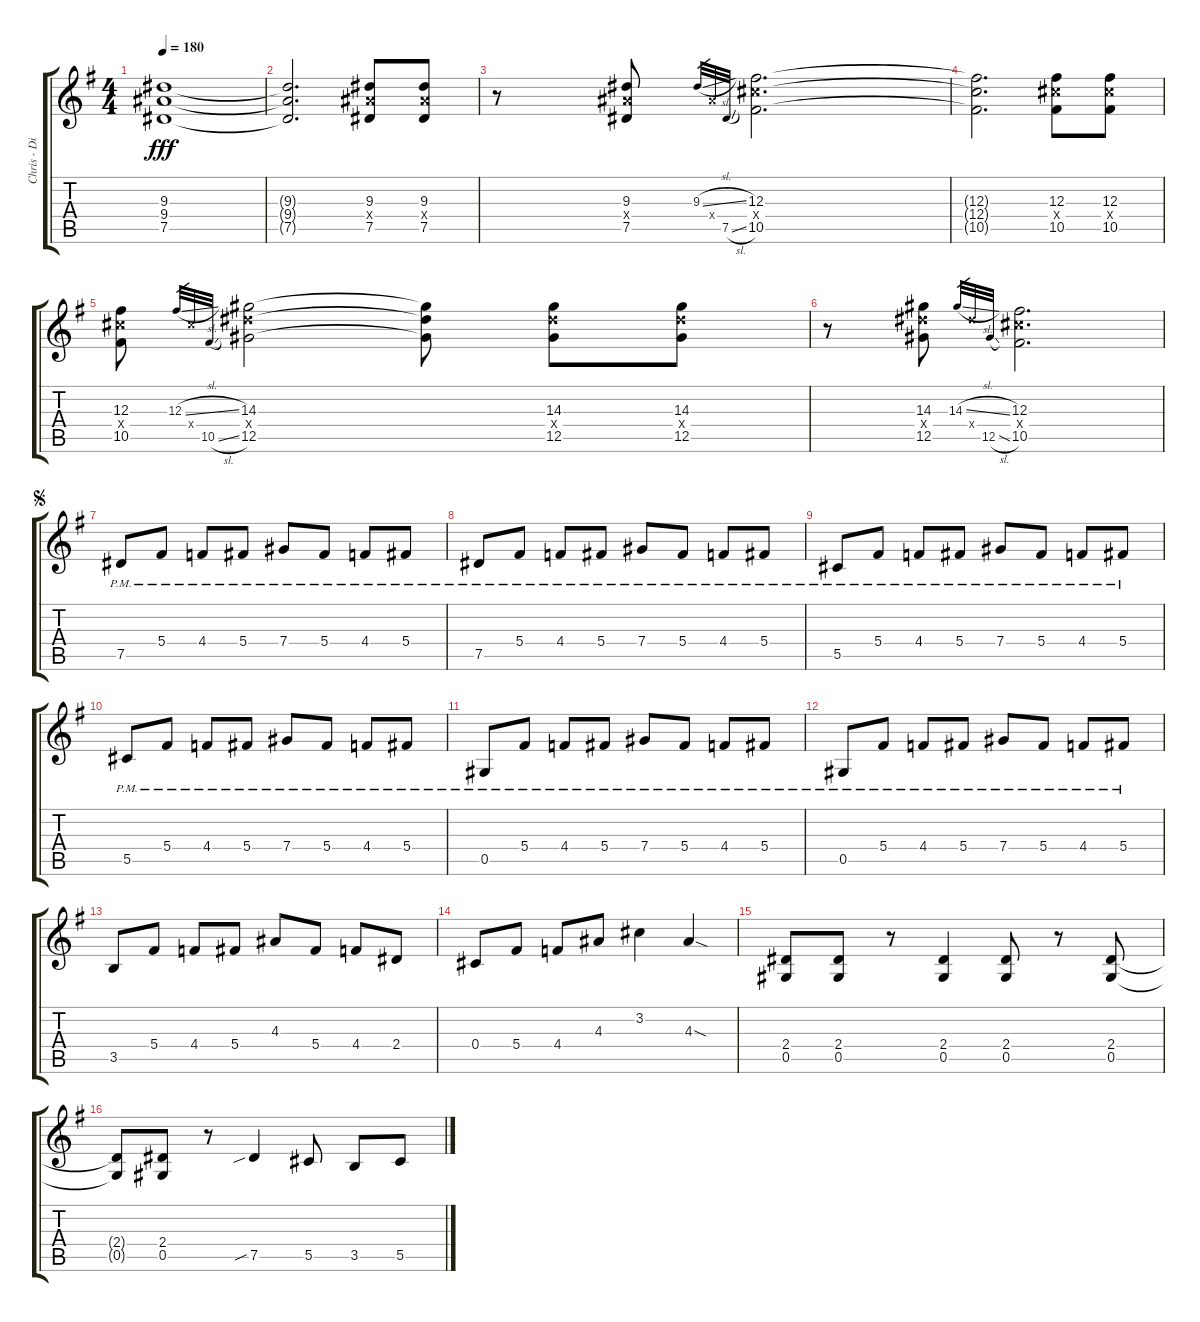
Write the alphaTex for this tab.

\track ("Chris - Distortion Guitar" "Chris - Di") {instrument distortionguitar}
\staff {score tabs}
\tuning (Eb4 Bb3 Gb3 Db3 Ab2 Eb2) {hide}
\ts (4 4)
\tempo 180
\clef g2
\ks g
(9.3{t} 9.4{t} 7.5{t}).1{dy fff} |
(9.3{t} 9.4{t} 7.5{t}).2{d} (9.3 9.4{x} 7.5).8 (9.3 9.4{x} 7.5).8 |
r.8 (9.3 9.4{x} 7.5).8 9.3{sl}.32{gr} 9.4{x}.32{gr} 7.5{sl}.32{gr} (12.3 12.4{x} 10.5).2{d} |
(12.3{t} 12.4{t} 10.5{t}).2{d} (12.3 12.4{x} 10.5).8 (12.3 12.4{x} 10.5).8 |
(12.3 12.4{x} 10.5).8 12.3{sl}.32{gr} 12.4{x}.32{gr} 10.5{sl}.32{gr} (14.3 14.4{x} 12.5).2 (14.3{t} 14.4{t} 12.5{t}).8 (14.3 14.4{x} 12.5).8 (14.3 14.4{x} 12.5).8 |
r.8 (14.3 14.4{x} 12.5).8 14.3{sl}.32{gr} 14.4{x}.32{gr} 12.5{sl}.32{gr} (12.3 12.4{x} 10.5).2{d} |
\jump segno
7.5{pm}.8 5.4{pm}.8 4.4{pm}.8 5.4{pm}.8 7.4{pm}.8 5.4{pm}.8 4.4{pm}.8 5.4{pm}.8 |
7.5{pm}.8 5.4{pm}.8 4.4{pm}.8 5.4{pm}.8 7.4{pm}.8 5.4{pm}.8 4.4{pm}.8 5.4{pm}.8 |
5.5{pm}.8 5.4{pm}.8 4.4{pm}.8 5.4{pm}.8 7.4{pm}.8 5.4{pm}.8 4.4{pm}.8 5.4{pm}.8 |
5.5{pm}.8 5.4{pm}.8 4.4{pm}.8 5.4{pm}.8 7.4{pm}.8 5.4{pm}.8 4.4{pm}.8 5.4{pm}.8 |
0.5{pm}.8 5.4{pm}.8 4.4{pm}.8 5.4{pm}.8 7.4{pm}.8 5.4{pm}.8 4.4{pm}.8 5.4{pm}.8 |
0.5{pm}.8 5.4{pm}.8 4.4{pm}.8 5.4{pm}.8 7.4{pm}.8 5.4{pm}.8 4.4{pm}.8 5.4{pm}.8 |
3.5.8 5.4.8 4.4.8 5.4.8 4.3.8 5.4.8 4.4.8 2.4.8 |
0.4.8 5.4.8 4.4.8 4.3.8 3.2.4 4.3{sod}.4 |
(2.4 0.5).8 (2.4 0.5).8 r.8 (2.4 0.5).4 (2.4 0.5).8 r.8 (2.4 0.5).8 |
(2.4{t} 0.5{t}).8 (2.4 0.5).8 r.8 7.5{sib}.4 5.5.8 3.5.8 5.5.8
